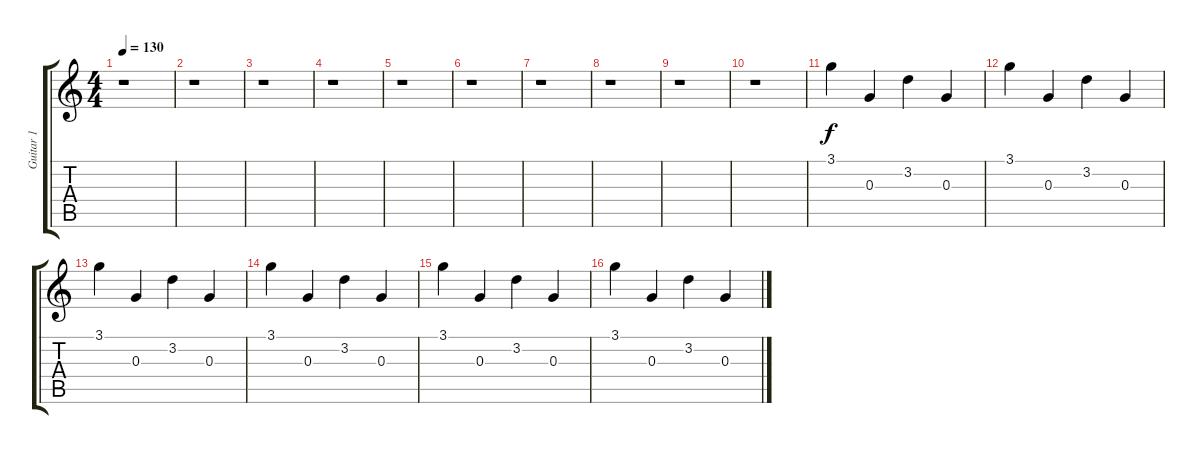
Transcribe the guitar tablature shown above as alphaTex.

\track ("Guitar 1" "Guitar 1") {instrument distortionguitar}
\staff {score tabs}
\tuning (E4 B3 G3 D3 A2 E2) {hide}
\ts (4 4)
\tempo 130
\clef g2
\ks c
r.1{dy f} |
r.1 |
r.1 |
r.1 |
r.1 |
r.1 |
r.1 |
r.1 |
r.1 |
r.1 |
3.1.4{balance 14} 0.3.4 3.2.4 0.3.4 |
3.1.4 0.3.4 3.2.4 0.3.4 |
3.1.4 0.3.4 3.2.4 0.3.4 |
3.1.4 0.3.4 3.2.4 0.3.4 |
3.1.4 0.3.4 3.2.4 0.3.4 |
3.1.4 0.3.4 3.2.4 0.3.4
